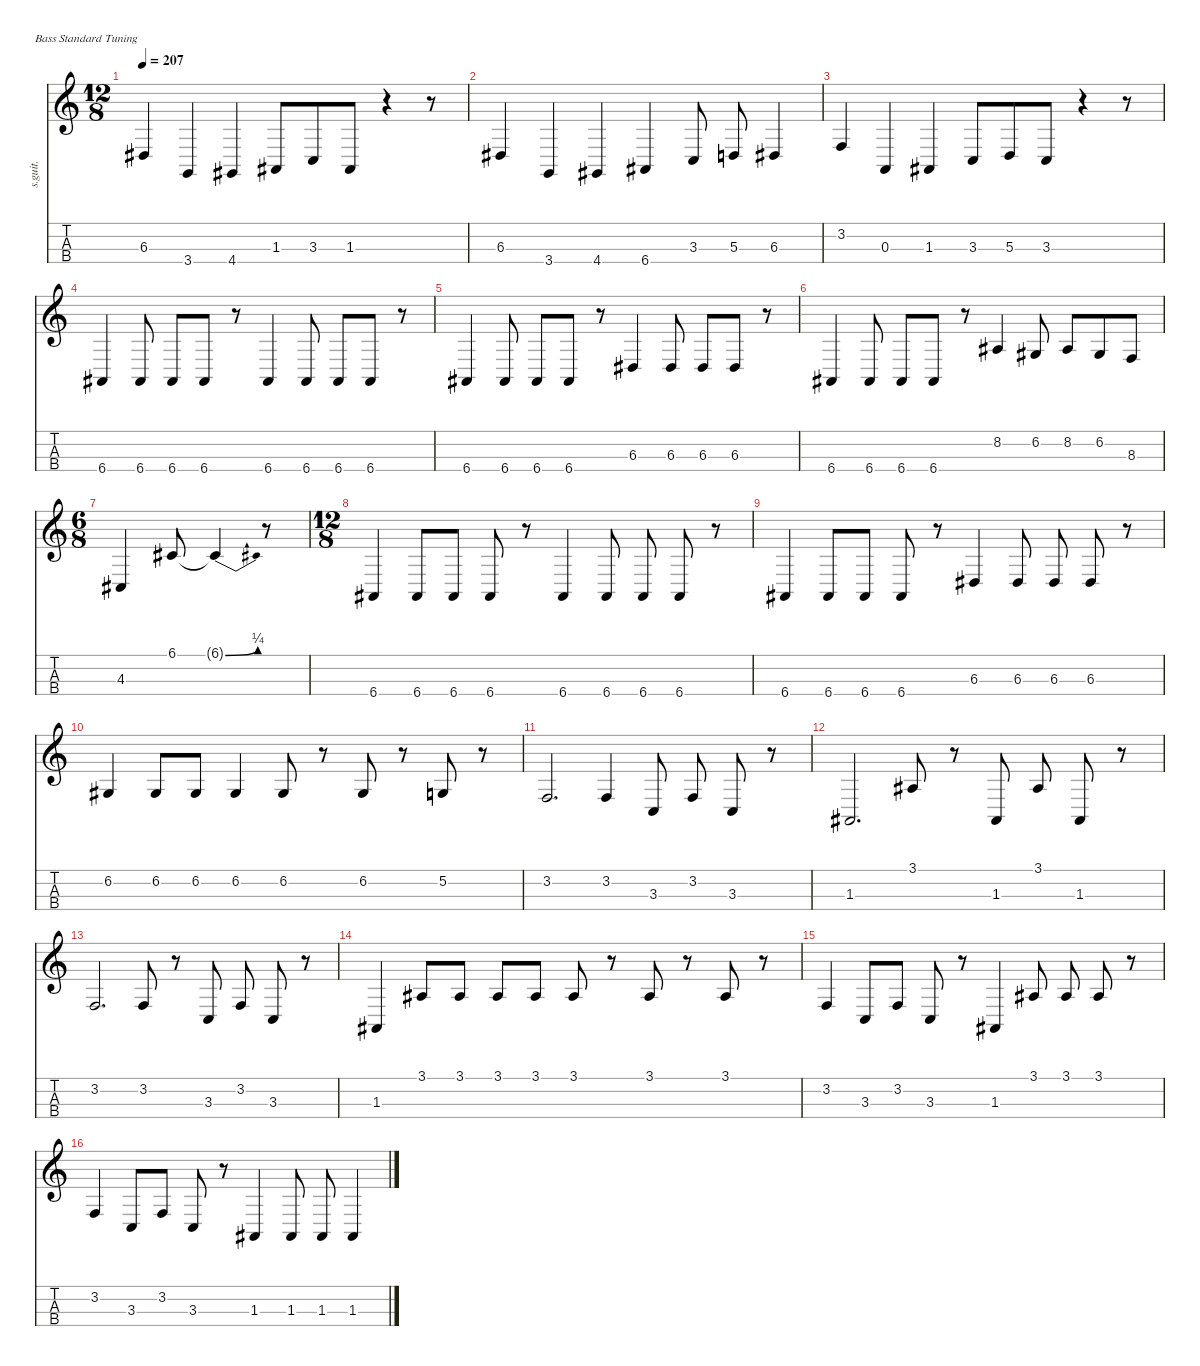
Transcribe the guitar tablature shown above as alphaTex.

\defaultSystemsLayout 4
\hideDynamics
\bracketExtendMode nobrackets
\track ("John Deacon | Bass" "s.guit.") {instrument electricbassfinger}
\staff {score tabs}
\tuning (G2 D2 A1 E1)
\ts (12 8)
\tempo 207
\clef g2
\ks c
6.3{acc #}.4{lyrics (0 "") lyrics (1 "") lyrics (2 "") lyrics (3 "") lyrics (4 "") dy f} 3.4.4{lyrics (0 "") lyrics (1 "") lyrics (2 "") lyrics (3 "") lyrics (4 "")} 4.4{acc #}.4{lyrics (0 "") lyrics (1 "") lyrics (2 "") lyrics (3 "") lyrics (4 "")} 1.3{acc #}.8{lyrics (0 "") lyrics (1 "") lyrics (2 "") lyrics (3 "") lyrics (4 "")} 3.3.8{lyrics (0 "") lyrics (1 "") lyrics (2 "") lyrics (3 "") lyrics (4 "")} 1.3{acc #}.8{lyrics (0 "") lyrics (1 "") lyrics (2 "") lyrics (3 "") lyrics (4 "")} r.4 r.8 |
6.3{acc #}.4{lyrics (0 "") lyrics (1 "") lyrics (2 "") lyrics (3 "") lyrics (4 "")} 3.4.4{lyrics (0 "") lyrics (1 "") lyrics (2 "") lyrics (3 "") lyrics (4 "")} 4.4{acc #}.4{lyrics (0 "") lyrics (1 "") lyrics (2 "") lyrics (3 "") lyrics (4 "")} 6.4{acc #}.4{lyrics (0 "") lyrics (1 "") lyrics (2 "") lyrics (3 "") lyrics (4 "")} 3.3.8{lyrics (0 "") lyrics (1 "") lyrics (2 "") lyrics (3 "") lyrics (4 "")} 5.3.8{lyrics (0 "") lyrics (1 "") lyrics (2 "") lyrics (3 "") lyrics (4 "")} 6.3{acc #}.4{lyrics (0 "") lyrics (1 "") lyrics (2 "") lyrics (3 "") lyrics (4 "")} |
3.2.4{lyrics (0 "") lyrics (1 "") lyrics (2 "") lyrics (3 "") lyrics (4 "")} 0.3.4{lyrics (0 "") lyrics (1 "") lyrics (2 "") lyrics (3 "") lyrics (4 "")} 1.3{acc #}.4{lyrics (0 "") lyrics (1 "") lyrics (2 "") lyrics (3 "") lyrics (4 "")} 3.3.8{lyrics (0 "") lyrics (1 "") lyrics (2 "") lyrics (3 "") lyrics (4 "")} 5.3.8{lyrics (0 "") lyrics (1 "") lyrics (2 "") lyrics (3 "") lyrics (4 "")} 3.3.8{lyrics (0 "") lyrics (1 "") lyrics (2 "") lyrics (3 "") lyrics (4 "")} r.4 r.8 |
6.4{acc #}.4{lyrics (0 "") lyrics (1 "") lyrics (2 "") lyrics (3 "") lyrics (4 "")} 6.4{acc #}.8{lyrics (0 "") lyrics (1 "") lyrics (2 "") lyrics (3 "") lyrics (4 "")} 6.4{acc #}.8{lyrics (0 "") lyrics (1 "") lyrics (2 "") lyrics (3 "") lyrics (4 "")} 6.4{acc #}.8{lyrics (0 "") lyrics (1 "") lyrics (2 "") lyrics (3 "") lyrics (4 "")} r.8 6.4{acc #}.4{lyrics (0 "") lyrics (1 "") lyrics (2 "") lyrics (3 "") lyrics (4 "")} 6.4{acc #}.8{lyrics (0 "") lyrics (1 "") lyrics (2 "") lyrics (3 "") lyrics (4 "")} 6.4{acc #}.8{lyrics (0 "") lyrics (1 "") lyrics (2 "") lyrics (3 "") lyrics (4 "")} 6.4{acc #}.8{lyrics (0 "") lyrics (1 "") lyrics (2 "") lyrics (3 "") lyrics (4 "")} r.8 |
6.4{acc #}.4{lyrics (0 "") lyrics (1 "") lyrics (2 "") lyrics (3 "") lyrics (4 "")} 6.4{acc #}.8{lyrics (0 "") lyrics (1 "") lyrics (2 "") lyrics (3 "") lyrics (4 "")} 6.4{acc #}.8{lyrics (0 "") lyrics (1 "") lyrics (2 "") lyrics (3 "") lyrics (4 "")} 6.4{acc #}.8{lyrics (0 "") lyrics (1 "") lyrics (2 "") lyrics (3 "") lyrics (4 "")} r.8 6.3{acc #}.4{lyrics (0 "") lyrics (1 "") lyrics (2 "") lyrics (3 "") lyrics (4 "")} 6.3{acc #}.8{lyrics (0 "") lyrics (1 "") lyrics (2 "") lyrics (3 "") lyrics (4 "")} 6.3{acc #}.8{lyrics (0 "") lyrics (1 "") lyrics (2 "") lyrics (3 "") lyrics (4 "")} 6.3{acc #}.8{lyrics (0 "") lyrics (1 "") lyrics (2 "") lyrics (3 "") lyrics (4 "")} r.8 |
6.4{acc #}.4{lyrics (0 "") lyrics (1 "") lyrics (2 "") lyrics (3 "") lyrics (4 "")} 6.4{acc #}.8{lyrics (0 "") lyrics (1 "") lyrics (2 "") lyrics (3 "") lyrics (4 "")} 6.4{acc #}.8{lyrics (0 "") lyrics (1 "") lyrics (2 "") lyrics (3 "") lyrics (4 "")} 6.4{acc #}.8{lyrics (0 "") lyrics (1 "") lyrics (2 "") lyrics (3 "") lyrics (4 "")} r.8 8.2{acc #}.4{lyrics (0 "") lyrics (1 "") lyrics (2 "") lyrics (3 "") lyrics (4 "")} 6.2{acc #}.8{lyrics (0 "") lyrics (1 "") lyrics (2 "") lyrics (3 "") lyrics (4 "")} 8.2{acc #}.8{lyrics (0 "") lyrics (1 "") lyrics (2 "") lyrics (3 "") lyrics (4 "")} 6.2{acc #}.8{lyrics (0 "") lyrics (1 "") lyrics (2 "") lyrics (3 "") lyrics (4 "")} 8.3.8{lyrics (0 "") lyrics (1 "") lyrics (2 "") lyrics (3 "") lyrics (4 "")} |
\ts (6 8)
\beaming (8 2 2 2 2)
4.3{acc #}.4{lyrics (0 "") lyrics (1 "") lyrics (2 "") lyrics (3 "") lyrics (4 "")} 6.1{acc #}.8{lyrics (0 "") lyrics (1 "") lyrics (2 "") lyrics (3 "") lyrics (4 "")} 6.1{be (bend 0 0 15 1) t acc #}.4{lyrics (0 "") lyrics (1 "") lyrics (2 "") lyrics (3 "") lyrics (4 "")} r.8 |
\ts (12 8)
\beaming (8 2 2 2 2)
6.4{acc #}.4{lyrics (0 "") lyrics (1 "") lyrics (2 "") lyrics (3 "") lyrics (4 "")} 6.4{acc #}.8{lyrics (0 "") lyrics (1 "") lyrics (2 "") lyrics (3 "") lyrics (4 "")} 6.4{acc #}.8{lyrics (0 "") lyrics (1 "") lyrics (2 "") lyrics (3 "") lyrics (4 "")} 6.4{acc #}.8{lyrics (0 "") lyrics (1 "") lyrics (2 "") lyrics (3 "") lyrics (4 "")} r.8 6.4{acc #}.4{lyrics (0 "") lyrics (1 "") lyrics (2 "") lyrics (3 "") lyrics (4 "")} 6.4{acc #}.8{lyrics (0 "") lyrics (1 "") lyrics (2 "") lyrics (3 "") lyrics (4 "")} 6.4{acc #}.8{lyrics (0 "") lyrics (1 "") lyrics (2 "") lyrics (3 "") lyrics (4 "")} 6.4{acc #}.8{lyrics (0 "") lyrics (1 "") lyrics (2 "") lyrics (3 "") lyrics (4 "")} r.8 |
6.4{acc #}.4{lyrics (0 "") lyrics (1 "") lyrics (2 "") lyrics (3 "") lyrics (4 "")} 6.4{acc #}.8{lyrics (0 "") lyrics (1 "") lyrics (2 "") lyrics (3 "") lyrics (4 "")} 6.4{acc #}.8{lyrics (0 "") lyrics (1 "") lyrics (2 "") lyrics (3 "") lyrics (4 "")} 6.4{acc #}.8{lyrics (0 "") lyrics (1 "") lyrics (2 "") lyrics (3 "") lyrics (4 "")} r.8 6.3{acc #}.4{lyrics (0 "") lyrics (1 "") lyrics (2 "") lyrics (3 "") lyrics (4 "")} 6.3{acc #}.8{lyrics (0 "") lyrics (1 "") lyrics (2 "") lyrics (3 "") lyrics (4 "")} 6.3{acc #}.8{lyrics (0 "") lyrics (1 "") lyrics (2 "") lyrics (3 "") lyrics (4 "")} 6.3{acc #}.8{lyrics (0 "") lyrics (1 "") lyrics (2 "") lyrics (3 "") lyrics (4 "")} r.8 |
6.2{acc #}.4{lyrics (0 "") lyrics (1 "") lyrics (2 "") lyrics (3 "") lyrics (4 "")} 6.2{acc #}.8{lyrics (0 "") lyrics (1 "") lyrics (2 "") lyrics (3 "") lyrics (4 "")} 6.2{acc #}.8{lyrics (0 "") lyrics (1 "") lyrics (2 "") lyrics (3 "") lyrics (4 "")} 6.2{acc #}.4{lyrics (0 "") lyrics (1 "") lyrics (2 "") lyrics (3 "") lyrics (4 "")} 6.2{acc #}.8{lyrics (0 "") lyrics (1 "") lyrics (2 "") lyrics (3 "") lyrics (4 "")} r.8 6.2{acc #}.8{lyrics (0 "") lyrics (1 "") lyrics (2 "") lyrics (3 "") lyrics (4 "")} r.8 5.2.8{lyrics (0 "") lyrics (1 "") lyrics (2 "") lyrics (3 "") lyrics (4 "")} r.8 |
3.2.2{d lyrics (0 "") lyrics (1 "") lyrics (2 "") lyrics (3 "") lyrics (4 "")} 3.2.4{lyrics (0 "") lyrics (1 "") lyrics (2 "") lyrics (3 "") lyrics (4 "")} 3.3.8{lyrics (0 "") lyrics (1 "") lyrics (2 "") lyrics (3 "") lyrics (4 "")} 3.2.8{lyrics (0 "") lyrics (1 "") lyrics (2 "") lyrics (3 "") lyrics (4 "")} 3.3.8{lyrics (0 "") lyrics (1 "") lyrics (2 "") lyrics (3 "") lyrics (4 "")} r.8 |
1.3{acc #}.2{d lyrics (0 "") lyrics (1 "") lyrics (2 "") lyrics (3 "") lyrics (4 "")} 3.1{acc #}.8{lyrics (0 "") lyrics (1 "") lyrics (2 "") lyrics (3 "") lyrics (4 "")} r.8 1.3{acc #}.8{lyrics (0 "") lyrics (1 "") lyrics (2 "") lyrics (3 "") lyrics (4 "")} 3.1{acc #}.8{lyrics (0 "") lyrics (1 "") lyrics (2 "") lyrics (3 "") lyrics (4 "")} 1.3{acc #}.8{lyrics (0 "") lyrics (1 "") lyrics (2 "") lyrics (3 "") lyrics (4 "")} r.8 |
3.2.2{d lyrics (0 "") lyrics (1 "") lyrics (2 "") lyrics (3 "") lyrics (4 "")} 3.2.8{lyrics (0 "") lyrics (1 "") lyrics (2 "") lyrics (3 "") lyrics (4 "")} r.8 3.3.8{lyrics (0 "") lyrics (1 "") lyrics (2 "") lyrics (3 "") lyrics (4 "")} 3.2.8{lyrics (0 "") lyrics (1 "") lyrics (2 "") lyrics (3 "") lyrics (4 "")} 3.3.8{lyrics (0 "") lyrics (1 "") lyrics (2 "") lyrics (3 "") lyrics (4 "")} r.8 |
1.3{acc #}.4{lyrics (0 "") lyrics (1 "") lyrics (2 "") lyrics (3 "") lyrics (4 "")} 3.1{acc #}.8{lyrics (0 "") lyrics (1 "") lyrics (2 "") lyrics (3 "") lyrics (4 "")} 3.1{acc #}.8{lyrics (0 "") lyrics (1 "") lyrics (2 "") lyrics (3 "") lyrics (4 "")} 3.1{acc #}.8{lyrics (0 "") lyrics (1 "") lyrics (2 "") lyrics (3 "") lyrics (4 "")} 3.1{acc #}.8{lyrics (0 "") lyrics (1 "") lyrics (2 "") lyrics (3 "") lyrics (4 "")} 3.1{acc #}.8{lyrics (0 "") lyrics (1 "") lyrics (2 "") lyrics (3 "") lyrics (4 "")} r.8 3.1{acc #}.8{lyrics (0 "") lyrics (1 "") lyrics (2 "") lyrics (3 "") lyrics (4 "")} r.8 3.1{acc #}.8{lyrics (0 "") lyrics (1 "") lyrics (2 "") lyrics (3 "") lyrics (4 "")} r.8 |
3.2.4{lyrics (0 "") lyrics (1 "") lyrics (2 "") lyrics (3 "") lyrics (4 "")} 3.3.8{lyrics (0 "") lyrics (1 "") lyrics (2 "") lyrics (3 "") lyrics (4 "")} 3.2.8{lyrics (0 "") lyrics (1 "") lyrics (2 "") lyrics (3 "") lyrics (4 "")} 3.3.8{lyrics (0 "") lyrics (1 "") lyrics (2 "") lyrics (3 "") lyrics (4 "")} r.8 1.3{acc #}.4{lyrics (0 "") lyrics (1 "") lyrics (2 "") lyrics (3 "") lyrics (4 "")} 3.1{acc #}.8{lyrics (0 "") lyrics (1 "") lyrics (2 "") lyrics (3 "") lyrics (4 "")} 3.1{acc #}.8{lyrics (0 "") lyrics (1 "") lyrics (2 "") lyrics (3 "") lyrics (4 "")} 3.1{acc #}.8{lyrics (0 "") lyrics (1 "") lyrics (2 "") lyrics (3 "") lyrics (4 "")} r.8 |
3.2.4{lyrics (0 "") lyrics (1 "") lyrics (2 "") lyrics (3 "") lyrics (4 "")} 3.3.8{lyrics (0 "") lyrics (1 "") lyrics (2 "") lyrics (3 "") lyrics (4 "")} 3.2.8{lyrics (0 "") lyrics (1 "") lyrics (2 "") lyrics (3 "") lyrics (4 "")} 3.3.8{lyrics (0 "") lyrics (1 "") lyrics (2 "") lyrics (3 "") lyrics (4 "")} r.8 1.3{acc #}.4{lyrics (0 "") lyrics (1 "") lyrics (2 "") lyrics (3 "") lyrics (4 "")} 1.3{acc #}.8{lyrics (0 "") lyrics (1 "") lyrics (2 "") lyrics (3 "") lyrics (4 "")} 1.3{acc #}.8{lyrics (0 "") lyrics (1 "") lyrics (2 "") lyrics (3 "") lyrics (4 "")} 1.3{ss acc #}.4{lyrics (0 "") lyrics (1 "") lyrics (2 "") lyrics (3 "") lyrics (4 "")}
